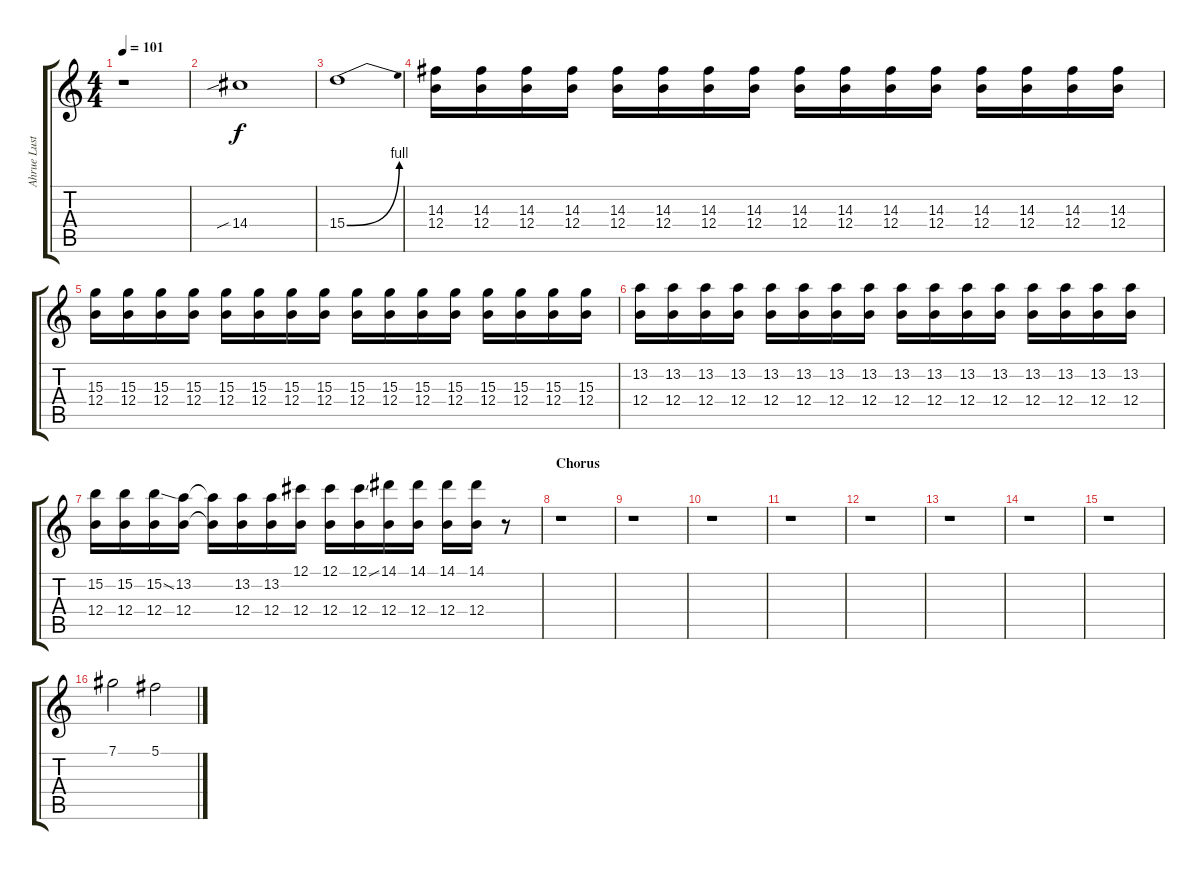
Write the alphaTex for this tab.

\track ("Ahrue Luster" "Ahrue Lust") {instrument distortionguitar}
\staff {score tabs}
\tuning (Db4 Ab3 E3 B2 Gb2 B1) {hide}
\ts (4 4)
\tempo 101
\clef g2
\ks c
r.1{dy f} |
14.4{sib}.1 |
15.4{be (bend 0 0 60 4)}.1 |
(14.3 12.4).16{volume 6 balance 8} (14.3 12.4).16 (14.3 12.4).16 (14.3 12.4).16 (14.3 12.4).16 (14.3 12.4).16 (14.3 12.4).16 (14.3 12.4).16 (14.3 12.4).16 (14.3 12.4).16 (14.3 12.4).16 (14.3 12.4).16 (14.3 12.4).16 (14.3 12.4).16 (14.3 12.4).16 (14.3 12.4).16 |
(15.3 12.4).16 (15.3 12.4).16 (15.3 12.4).16 (15.3 12.4).16 (15.3 12.4).16 (15.3 12.4).16 (15.3 12.4).16 (15.3 12.4).16 (15.3 12.4).16 (15.3 12.4).16 (15.3 12.4).16 (15.3 12.4).16 (15.3 12.4).16 (15.3 12.4).16 (15.3 12.4).16 (15.3 12.4).16 |
(13.2 12.4).16 (13.2 12.4).16 (13.2 12.4).16 (13.2 12.4).16 (13.2 12.4).16 (13.2 12.4).16 (13.2 12.4).16 (13.2 12.4).16 (13.2 12.4).16 (13.2 12.4).16 (13.2 12.4).16 (13.2 12.4).16 (13.2 12.4).16 (13.2 12.4).16 (13.2 12.4).16 (13.2 12.4).16 |
(15.2 12.4).16 (15.2 12.4).16 (15.2{ss} 12.4).16 (13.2 12.4).16 (13.2{t} 12.4{t}).16 (13.2 12.4).16 (13.2 12.4).16 (12.1 12.4).16 (12.1 12.4).16 (12.1{ss} 12.4).16 (14.1 12.4).16 (14.1 12.4).16 (14.1 12.4).16 (14.1 12.4).16 r.8 |
\section ("" "Chorus")
r.1 |
r.1 |
r.1 |
r.1 |
r.1 |
r.1 |
r.1 |
r.1 |
7.1.2 5.1.2
